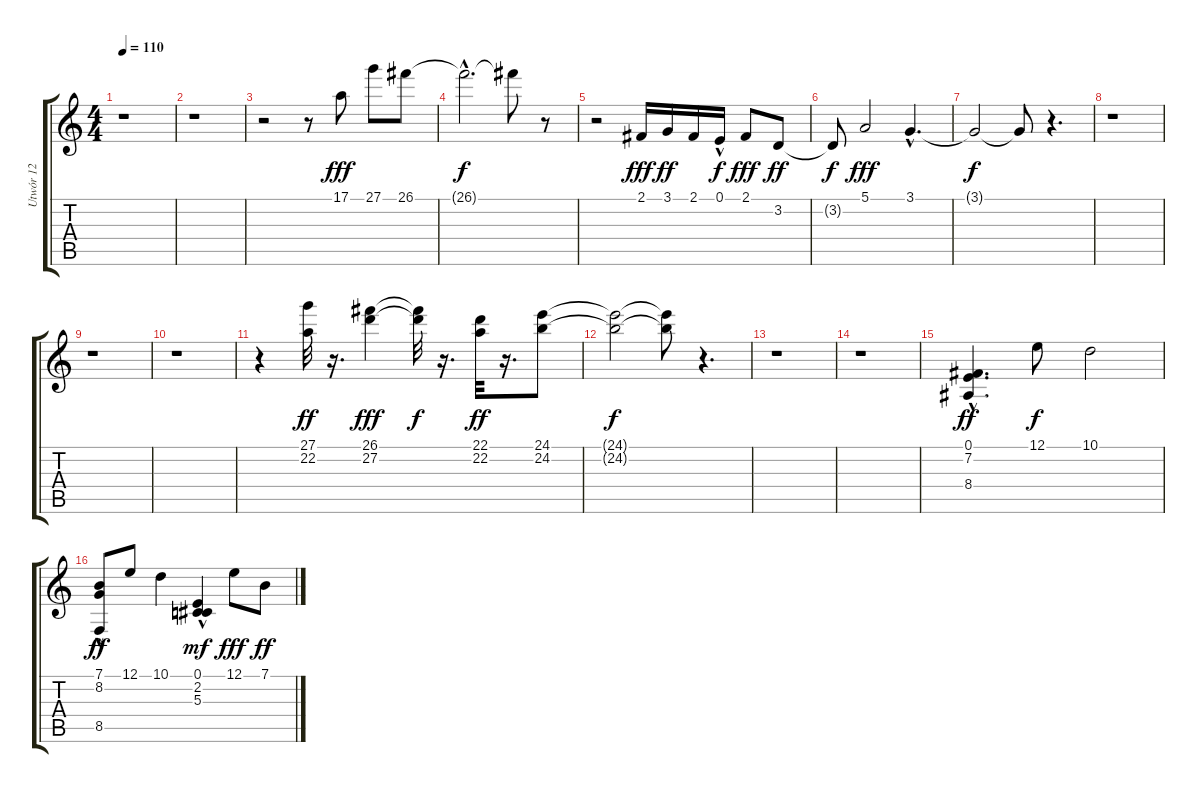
\track ("Utwór 12" "Utwór 12") {instrument acousticgrandpiano}
\staff {score tabs}
\tuning (E4 B3 G3 D3 A2 E2) {hide}
\ts (4 4)
\tempo 110
\clef g2
\ks c
r.1{dy fff} |
r.1 |
r.2 r.8 17.1.8 27.1.8 26.1.8 |
26.1{hac t}.2{d dy f} 26.1{t}.8 r.8 |
r.2 2.1.16{dy fff} 3.1.16{dy ff} 2.1.16 0.1{hac}.16{dy f} 2.1.8{dy fff} 3.2.8{dy ff} |
3.2{t}.8{dy f} 5.1.2{dy fff} 3.1{hac}.4{d} |
3.1{t}.2{dy f} 3.1{t}.8 r.4{d} |
r.1 |
r.1 |
r.1 |
r.4 (27.1 22.2).32{dy ff} r.16{d} (26.1 27.2).4{dy fff} (26.1{t} 27.2{t}).32{dy f} r.16{d} (22.1 22.2).32{dy ff} r.16{d} (24.1 24.2).8 |
(24.1{t} 24.2{t}).2{dy f} (24.1{t} 24.2{t}).8 r.4{d} |
r.1 |
r.1 |
(0.1 7.2{hac} 8.4{hac}).4{d dy ff} 12.1.8{dy f} 10.1.2 |
(7.1 8.2 8.5{hac}).8{dy ff} 12.1.8 10.1.4 (0.1{hac} 2.2{hac} 5.3).4{dy mf} 12.1.8{dy fff} 7.1.8{dy ff}
